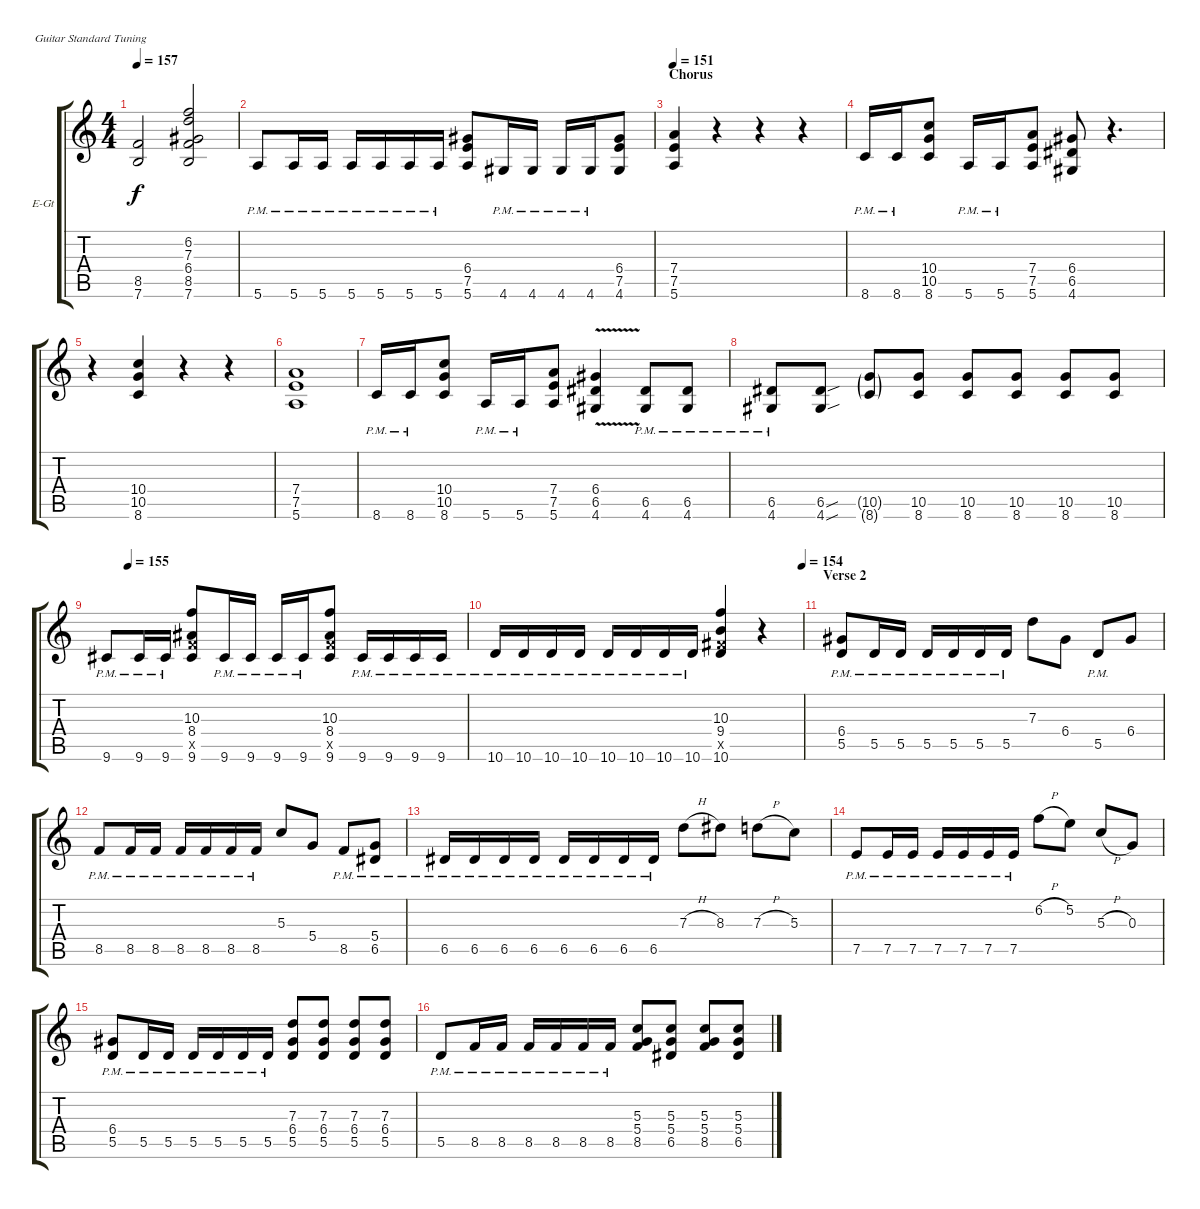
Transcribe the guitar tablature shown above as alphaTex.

\bracketExtendMode groupsimilarinstruments
\firstSystemTrackNameOrientation horizontal
\otherSystemsTrackNameOrientation horizontal
\track ("Jason Gobel" "E-Gt") {instrument distortionguitar}
\staff {score tabs}
\tuning (E4 B3 G3 D3 A2 E2)
\ts (4 4)
\tempo 157
\clef g2
\ks c
(8.5 7.6).2{dy f} (6.2 7.3 6.4 8.5 7.6).2 |
5.6{pm}.8 5.6{pm}.16 5.6{pm}.16 5.6{pm}.16 5.6{pm}.16 5.6{pm}.16 5.6{pm}.16 (6.4 7.5 5.6).8 4.6{pm}.16 4.6{pm}.16 4.6{pm}.16 4.6{pm}.16 (6.4 7.5 4.6).8 |
\section ("" "Chorus")
\tempo 151
(7.4 7.5 5.6).4 r.4 r.4 r.4 |
8.6{pm}.16 8.6{pm}.16 (10.4 10.5 8.6).8 5.6{pm}.16 5.6{pm}.16 (7.4 7.5 5.6).8 (6.4 6.5 4.6).8 r.4{d} |
r.4 (10.4 10.5 8.6).4 r.4 r.4 |
(7.4 7.5 5.6).1 |
8.6{pm}.16 8.6{pm}.16 (10.4 10.5 8.6).8 5.6{pm}.16 5.6{pm}.16 (7.4 7.5 5.6).8 (6.4{v} 6.5{v} 4.6{v}).4 (6.5{pm} 4.6{pm}).8 (6.5{pm} 4.6{pm}).8 |
(6.5{pm} 4.6{pm}).8 (6.5{sou} 4.6{sou}).8 (10.5{g} 8.6{g}).8 (10.5 8.6).8 (10.5 8.6).8 (10.5 8.6).8 (10.5 8.6).8 (10.5 8.6).8 |
\tempo (155 0.0625)
9.6{pm}.8 9.6{pm}.16 9.6{pm}.16 (10.3 8.4 8.5{x} 9.6).8 9.6{pm}.16 9.6{pm}.16 9.6{pm}.16 9.6{pm}.16 (10.3 8.4 8.5{x} 9.6).8 9.6{pm}.16 9.6{pm}.16 9.6{pm}.16 9.6{pm}.16 |
\tempo (154 1)
10.6{pm}.16 10.6{pm}.16 10.6{pm}.16 10.6{pm}.16 10.6{pm}.16 10.6{pm}.16 10.6{pm}.16 10.6{pm}.16 (10.3 9.4 9.5{x} 10.6).4 r.4 |
\section ("" "Verse 2")
(6.4{pm} 5.5{pm}).8 5.5{pm}.16 5.5{pm}.16 5.5{pm}.16 5.5{pm}.16 5.5{pm}.16 5.5{pm}.16 7.3.8 6.4.8 5.5{pm}.8 6.4.8 |
8.5{pm}.8 8.5{pm}.16 8.5{pm}.16 8.5{pm}.16 8.5{pm}.16 8.5{pm}.16 8.5{pm}.16 5.3.8 5.4.8 8.5{pm}.8 (6.5{pm} 5.4{pm}).8 |
6.5{pm}.16 6.5{pm}.16 6.5{pm}.16 6.5{pm}.16 6.5{pm}.16 6.5{pm}.16 6.5{pm}.16 6.5{pm}.16 7.3{h}.8 8.3.8 7.3{h}.8 5.3.8 |
7.5{pm}.8 7.5{pm}.16 7.5{pm}.16 7.5{pm}.16 7.5{pm}.16 7.5{pm}.16 7.5{pm}.16 6.2{h}.8 5.2.8 5.3{h}.8 0.3.8 |
(6.4{pm} 5.5{pm}).8 5.5{pm}.16 5.5{pm}.16 5.5{pm}.16 5.5{pm}.16 5.5{pm}.16 5.5{pm}.16 (7.3 6.4 5.5).8 (5.5 6.4 7.3).8 (7.3 6.4 5.5).8 (5.5 7.3 6.4).8 |
5.5{pm}.8 8.5{pm}.16 8.5{pm}.16 8.5{pm}.16 8.5{pm}.16 8.5{pm}.16 8.5{pm}.16 (5.3 5.4 8.5).8 (5.4 6.5 5.3).8 (5.3 5.4 8.5).8 (5.4 6.5 5.3).8
